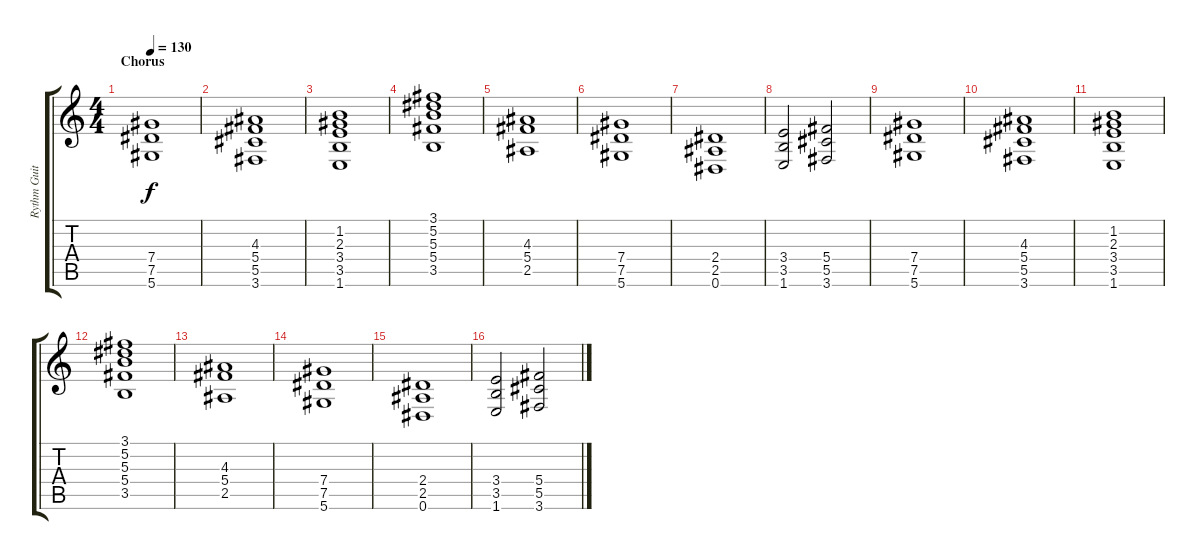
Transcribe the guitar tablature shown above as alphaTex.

\track ("Rythm Guitar" "Rythm Guit") {instrument distortionguitar}
\staff {score tabs}
\tuning (Eb4 Bb3 Gb3 Db3 Ab2 Eb2) {hide}
\ts (4 4)
\section ("" "Chorus")
\tempo 130
\clef g2
\ks c
(7.4 7.5 5.6).1{dy f} |
(4.3 5.4 5.5 3.6).1 |
(1.2 2.3 3.4 3.5 1.6).1 |
(3.1 5.2 5.3 5.4 3.5).1 |
(4.3 5.4 2.5).1 |
(7.4 7.5 5.6).1 |
(2.4 2.5 0.6).1 |
(3.4 3.5 1.6).2 (5.4 5.5 3.6).2 |
(7.4 7.5 5.6).1 |
(4.3 5.4 5.5 3.6).1 |
(1.2 2.3 3.4 3.5 1.6).1 |
(3.1 5.2 5.3 5.4 3.5).1 |
(4.3 5.4 2.5).1 |
(7.4 7.5 5.6).1 |
(2.4 2.5 0.6).1 |
(3.4 3.5 1.6).2 (5.4 5.5 3.6).2
